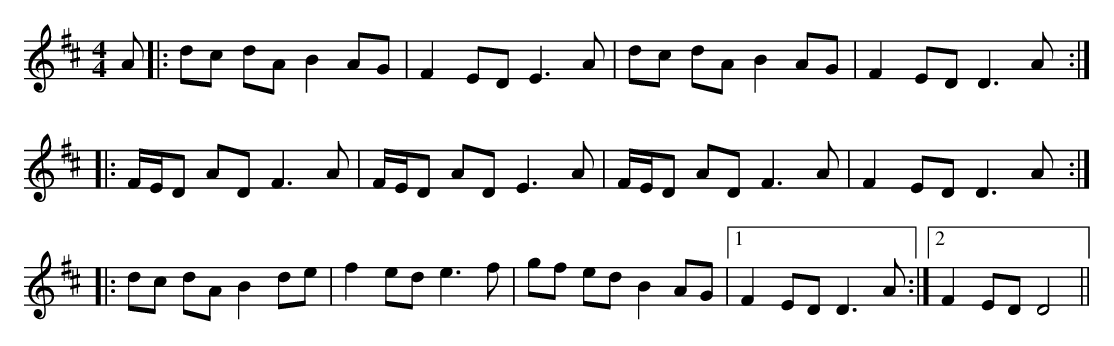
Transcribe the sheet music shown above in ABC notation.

X:1
M:4/4
K:D
A|:dc dA B2 AG|F2 ED E3 A|dc dA B2 AG|F2 ED D3 A:|
|:F/E/D AD F3 A|F/E/D AD E3 A|F/E/D AD F3 A|F2 ED D3 A:|
|:dc dA B2 de|f2 ed e3 f|gf ed B2 AG|1 F2 ED D3 A:|2 F2 ED D4||
